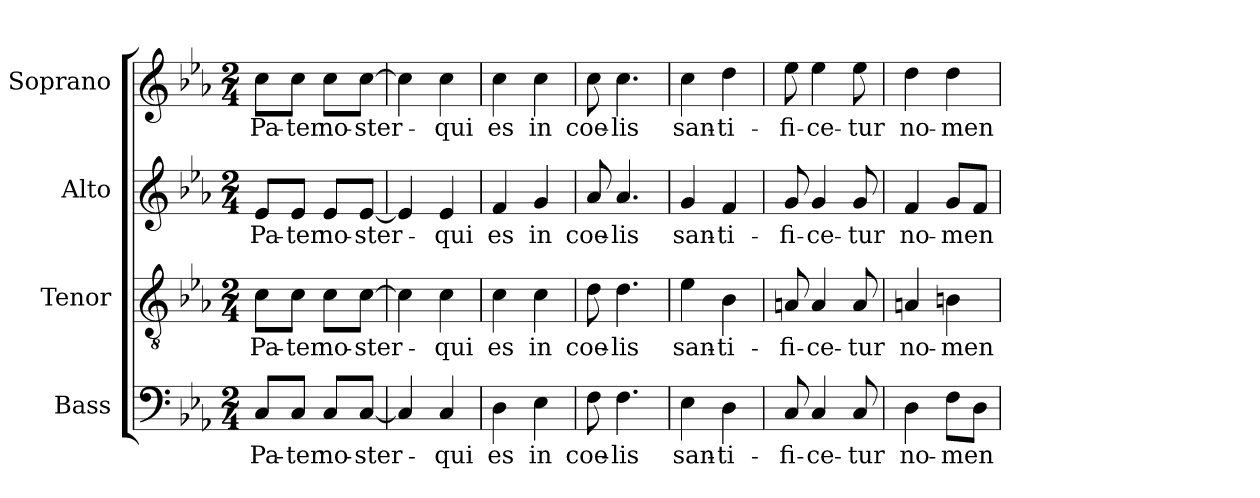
**kern	**text	**kern	**text	**kern	**text	**kern	**text
*part4	*part4	*part3	*part3	*part2	*part2	*part1	*part1
*staff4	*staff4	*staff3	*staff3	*staff2	*staff2	*staff1	*staff1
*I"Bass	*	*I"Tenor	*	*I"Alto	*	*I"Soprano	*
*I'B.	*	*I'T.	*	*I'A.	*	*I'S.	*
!!LO:PB:g=z
*clefF4	*	*clefGv2	*	*clefG2	*	*clefG2	*
*	*	*ITrd7c12	*	*	*	*	*
*k[b-e-a-]	*	*k[b-e-a-]	*	*k[b-e-a-]	*	*k[b-e-a-]	*
*c:	*	*c:	*	*c:	*	*c:	*
*M2/4	*	*M2/4	*	*M2/4	*	*M2/4	*
=1	=1	=1	=1	=1	=1	=1	=1
!	!LO:LY:b:color=#000000	!	!	!	!	!	!
!	!	!	!LO:LY:b:color=#000000	!	!	!	!
!	!	!	!	!	!LO:LY:b:color=#000000	!	!
!	!	!	!	!	!	!	!LO:LY:b:color=#000000
8Ci/L	Pa-	8Ci\L	Pa-	8e-i/L	Pa-	8cci\L	Pa-
!	!LO:LY:b:color=#000000	!	!	!	!	!	!
!	!	!	!LO:LY:b:color=#000000	!	!	!	!
!	!	!	!	!	!LO:LY:b:color=#000000	!	!
!	!	!	!	!	!	!	!LO:LY:b:color=#000000
8Ci/J	-ter	8Ci\J	-ter	8e-i/J	-ter	8cci\J	-ter
!	!LO:LY:b:color=#000000	!	!	!	!	!	!
!	!	!	!LO:LY:b:color=#000000	!	!	!	!
!	!	!	!	!	!LO:LY:b:color=#000000	!	!
!	!	!	!	!	!	!	!LO:LY:b:color=#000000
8Ci/L	no-	8Ci\L	no-	8e-i/L	no-	8cci\L	no-
!	!LO:LY:b:color=#000000	!	!	!	!	!	!
!	!	!	!LO:LY:b:color=#000000	!	!	!	!
!	!	!	!	!	!LO:LY:b:color=#000000	!	!
!	!	!	!	!	!	!	!LO:LY:b:color=#000000
[<8Ci/J	-ster-	[>8Ci\J	-ster-	[<8e-i/J	-ster-	[>8cci\J	-ster-
=2	=2	=2	=2	=2	=2	=2	=2
4Ci/]	.	4Ci\]	.	4e-i/]	.	4cci\]	.
!	!LO:LY:b:color=#000000	!	!	!	!	!	!
!	!	!	!LO:LY:b:color=#000000	!	!	!	!
!	!	!	!	!	!LO:LY:b:color=#000000	!	!
!	!	!	!	!	!	!	!LO:LY:b:color=#000000
4Ci/	-qui	4Ci\	-qui	4e-i/	-qui	4cci\	-qui
=3	=3	=3	=3	=3	=3	=3	=3
!	!LO:LY:b:color=#000000	!	!	!	!	!	!
!	!	!	!LO:LY:b:color=#000000	!	!	!	!
!	!	!	!	!	!LO:LY:b:color=#000000	!	!
!	!	!	!	!	!	!	!LO:LY:b:color=#000000
4Di\	es	4Ci\	es	4fi/	es	4cci\	es
!	!LO:LY:b:color=#000000	!	!	!	!	!	!
!	!	!	!LO:LY:b:color=#000000	!	!	!	!
!	!	!	!	!	!LO:LY:b:color=#000000	!	!
!	!	!	!	!	!	!	!LO:LY:b:color=#000000
4E-i\	in	4Ci\	in	4gi/	in	4cci\	in
=4	=4	=4	=4	=4	=4	=4	=4
!	!LO:LY:b:color=#000000	!	!	!	!	!	!
!	!	!	!LO:LY:b:color=#000000	!	!	!	!
!	!	!	!	!	!LO:LY:b:color=#000000	!	!
!	!	!	!	!	!	!	!LO:LY:b:color=#000000
8Fi\	coe-	8Di\	coe-	8a-i/	coe-	8ccZi\	coe-
!	!LO:LY:b:color=#000000	!	!	!	!	!	!
!	!	!	!LO:LY:b:color=#000000	!	!	!	!
!	!	!	!	!	!LO:LY:b:color=#000000	!	!
!	!	!	!	!	!	!	!LO:LY:b:color=#000000
4.Fi\	-lis	4.Di\	-lis	4.a-i/	-lis	4.cci\	-lis
=5	=5	=5	=5	=5	=5	=5	=5
!	!LO:LY:b:color=#000000	!	!	!	!	!	!
!	!	!	!LO:LY:b:color=#000000	!	!	!	!
!	!	!	!	!	!LO:LY:b:color=#000000	!	!
!	!	!	!	!	!	!	!LO:LY:b:color=#000000
4E-i\	san-	4E-i\	san-	4gi/	san-	4cci\	san-
!	!LO:LY:b:color=#000000	!	!	!	!	!	!
!	!	!	!LO:LY:b:color=#000000	!	!	!	!
!	!	!	!	!	!LO:LY:b:color=#000000	!	!
!	!	!	!	!	!	!	!LO:LY:b:color=#000000
4Di\	-ti-	4BB-i\	-ti-	4fi/	-ti-	4ddi\	-ti-
=6	=6	=6	=6	=6	=6	=6	=6
!	!LO:LY:b:color=#000000	!	!	!	!	!	!
!	!	!	!LO:LY:b:color=#000000	!	!	!	!
!	!	!	!	!	!LO:LY:b:color=#000000	!	!
!	!	!	!	!	!	!	!LO:LY:b:color=#000000
8Ci/	-fi-	8AAni/	-fi-	8gi/	-fi-	8ee-i\	-fi-
!	!LO:LY:b:color=#000000	!	!	!	!	!	!
!	!	!	!LO:LY:b:color=#000000	!	!	!	!
!	!	!	!	!	!LO:LY:b:color=#000000	!	!
!	!	!	!	!	!	!	!LO:LY:b:color=#000000
4Ci/	-ce-	4AAi/	-ce-	4gi/	-ce-	4ee-i\	-ce-
!	!LO:LY:b:color=#000000	!	!	!	!	!	!
!	!	!	!LO:LY:b:color=#000000	!	!	!	!
!	!	!	!	!	!LO:LY:b:color=#000000	!	!
!	!	!	!	!	!	!	!LO:LY:b:color=#000000
8Ci/	-tur	8AAi/	-tur	8gi/	-tur	8ee-i\	-tur
=7	=7	=7	=7	=7	=7	=7	=7
!	!LO:LY:b:color=#000000	!	!	!	!	!	!
!	!	!	!LO:LY:b:color=#000000	!	!	!	!
!	!	!	!	!	!LO:LY:b:color=#000000	!	!
!	!	!	!	!	!	!	!LO:LY:b:color=#000000
4Di\	no-	4AAni/	no-	4fi/	no-	4ddi\	no-
!	!LO:LY:b:color=#000000	!	!	!	!	!	!
!	!	!	!LO:LY:b:color=#000000	!	!	!	!
!	!	!	!	!	!LO:LY:b:color=#000000	!	!
!	!	!	!	!	!	!	!LO:LY:b:color=#000000
8Fi\L	-men	4BBni\	-men	8gi/L	-men	4ddi\	-men
8Di\J	.	.	.	8fi/J	.	.	.
=	=	=	=	=	=	=	=
*-	*-	*-	*-	*-	*-	*-	*-
